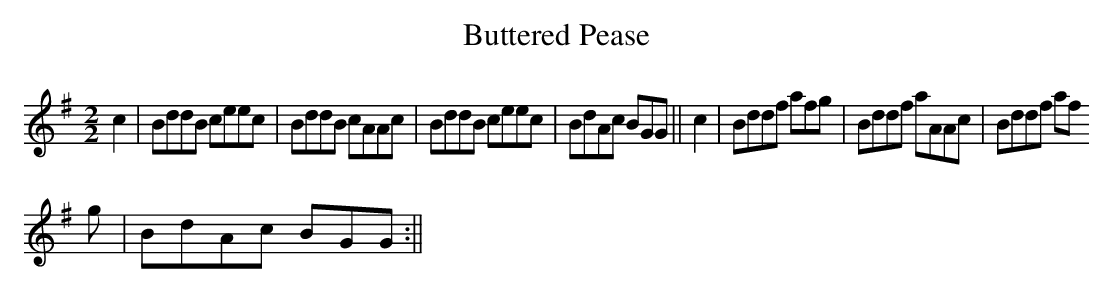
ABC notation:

X:1
T:Buttered Pease
M:2/2
L:1/8
K:G major
c2|BddB ceec|BddB cAAc|BddB ceec|BdAc BGG||c2|Bddf afg|Bddf aAAc|Bddf af
g|BdAc BGG:||
